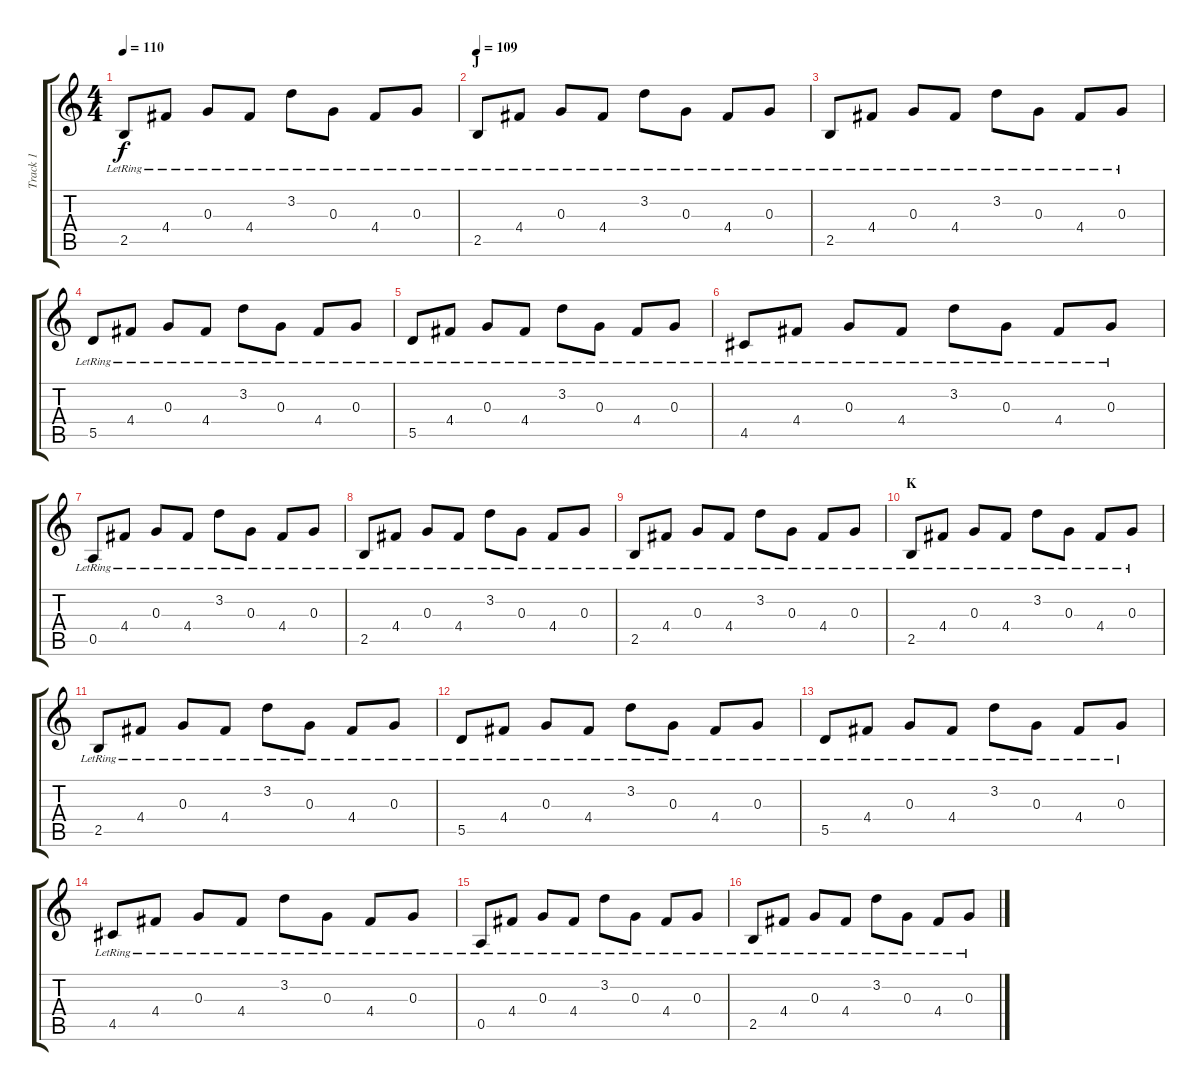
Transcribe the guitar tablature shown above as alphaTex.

\track ("Track 1" "Track 1") {instrument acousticguitarsteel}
\staff {score tabs}
\tuning (E4 B3 G3 D3 A2 E2) {hide}
\ts (4 4)
\tempo 110
\clef g2
\ks c
2.5{lr}.8{dy f} 4.4{lr}.8 0.3{lr}.8 4.4{lr}.8 3.2{lr}.8 0.3{lr}.8 4.4{lr}.8 0.3{lr}.8 |
\section ("" "J")
\tempo 109
2.5{lr}.8 4.4{lr}.8 0.3{lr}.8 4.4{lr}.8 3.2{lr}.8 0.3{lr}.8 4.4{lr}.8 0.3{lr}.8 |
2.5{lr}.8 4.4{lr}.8 0.3{lr}.8 4.4{lr}.8 3.2{lr}.8 0.3{lr}.8 4.4{lr}.8 0.3{lr}.8 |
5.5{lr}.8 4.4{lr}.8 0.3{lr}.8 4.4{lr}.8 3.2{lr}.8 0.3{lr}.8 4.4{lr}.8 0.3{lr}.8 |
5.5{lr}.8 4.4{lr}.8 0.3{lr}.8 4.4{lr}.8 3.2{lr}.8 0.3{lr}.8 4.4{lr}.8 0.3{lr}.8 |
4.5{lr}.8 4.4{lr}.8 0.3{lr}.8 4.4{lr}.8 3.2{lr}.8 0.3{lr}.8 4.4{lr}.8 0.3{lr}.8 |
0.5{lr}.8 4.4{lr}.8 0.3{lr}.8 4.4{lr}.8 3.2{lr}.8 0.3{lr}.8 4.4{lr}.8 0.3{lr}.8 |
2.5{lr}.8 4.4{lr}.8 0.3{lr}.8 4.4{lr}.8 3.2{lr}.8 0.3{lr}.8 4.4{lr}.8 0.3{lr}.8 |
2.5{lr}.8 4.4{lr}.8 0.3{lr}.8 4.4{lr}.8 3.2{lr}.8 0.3{lr}.8 4.4{lr}.8 0.3{lr}.8 |
\section ("" "K")
2.5{lr}.8 4.4{lr}.8 0.3{lr}.8 4.4{lr}.8 3.2{lr}.8 0.3{lr}.8 4.4{lr}.8 0.3{lr}.8 |
2.5{lr}.8 4.4{lr}.8 0.3{lr}.8 4.4{lr}.8 3.2{lr}.8 0.3{lr}.8 4.4{lr}.8 0.3{lr}.8 |
5.5{lr}.8 4.4{lr}.8 0.3{lr}.8 4.4{lr}.8 3.2{lr}.8 0.3{lr}.8 4.4{lr}.8 0.3{lr}.8 |
5.5{lr}.8 4.4{lr}.8 0.3{lr}.8 4.4{lr}.8 3.2{lr}.8 0.3{lr}.8 4.4{lr}.8 0.3{lr}.8 |
4.5{lr}.8 4.4{lr}.8 0.3{lr}.8 4.4{lr}.8 3.2{lr}.8 0.3{lr}.8 4.4{lr}.8 0.3{lr}.8 |
0.5{lr}.8 4.4{lr}.8 0.3{lr}.8 4.4{lr}.8 3.2{lr}.8 0.3{lr}.8 4.4{lr}.8 0.3{lr}.8 |
2.5{lr}.8 4.4{lr}.8 0.3{lr}.8 4.4{lr}.8 3.2{lr}.8 0.3{lr}.8 4.4{lr}.8 0.3{lr}.8
